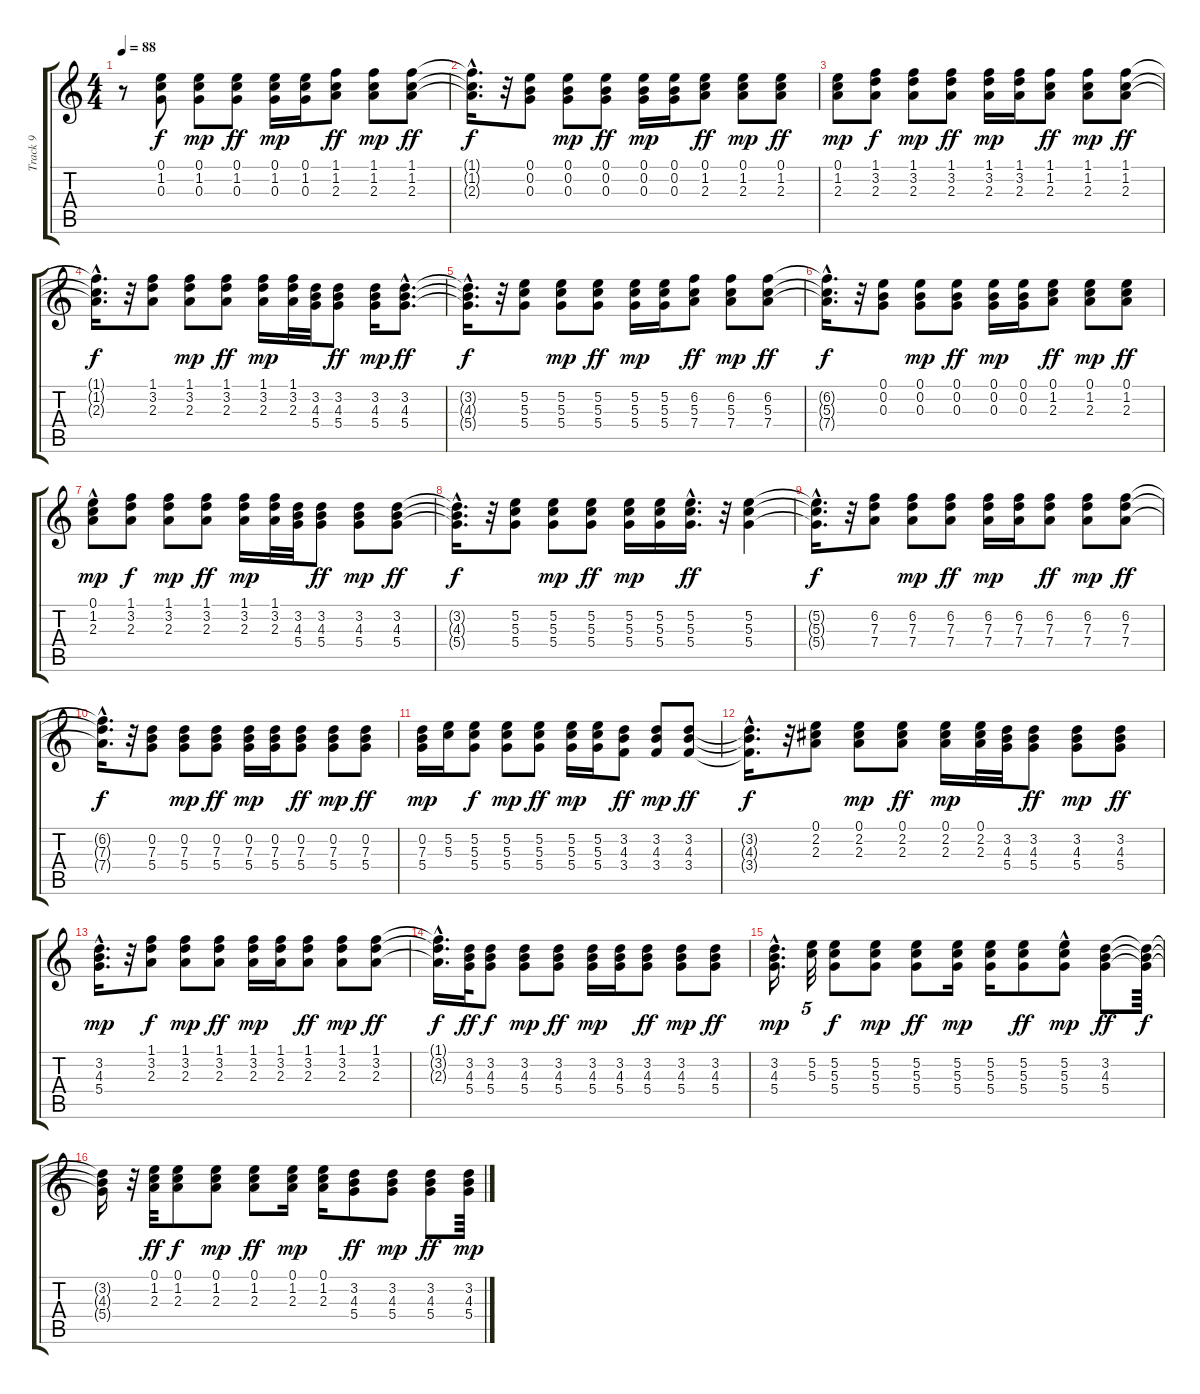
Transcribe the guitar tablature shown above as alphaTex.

\track ("Track 9" "Track 9") {instrument acousticguitarsteel}
\staff {score tabs}
\tuning (E4 B3 G3 D3 A2 E2) {hide}
\ts (4 4)
\tempo 88
\clef g2
\ks c
r.8{dy f instrument acousticguitarsteel} (0.1 1.2 0.3).8 (0.1 1.2 0.3).8{dy mp} (0.1 1.2 0.3).8{dy ff} (0.1 1.2 0.3).16{dy mp} (0.1 1.2 0.3).16 (1.1 1.2 2.3).8{dy ff} (1.1 1.2 2.3).8{dy mp} (1.1 1.2 2.3).8{dy ff} |
(1.1{hac t} 1.2{hac t} 2.3{hac t}).16{d dy f} r.32 (0.1 0.2 0.3).8 (0.1 0.2 0.3).8{dy mp} (0.1 0.2 0.3).8{dy ff} (0.1 0.2 0.3).16{dy mp} (0.1 0.2 0.3).16 (0.1 1.2 2.3).8{dy ff} (0.1 1.2 2.3).8{dy mp} (0.1 1.2 2.3).8{dy ff} |
(0.1 1.2 2.3).8{dy mp} (1.1 3.2 2.3).8{dy f} (1.1 3.2 2.3).8{dy mp} (1.1 3.2 2.3).8{dy ff} (1.1 3.2 2.3).16{dy mp} (1.1 3.2 2.3).16 (1.1 1.2 2.3).8{dy ff} (1.1 1.2 2.3).8{dy mp} (1.1 1.2 2.3).8{dy ff} |
(1.1{hac t} 1.2{hac t} 2.3{hac t}).16{d dy f} r.32 (1.1 3.2 2.3).8 (1.1 3.2 2.3).8{dy mp} (1.1 3.2 2.3).8{dy ff} (1.1 3.2 2.3).16{dy mp} (1.1 3.2 2.3).32 (3.2 4.3 5.4).32 (3.2 4.3 5.4).8{dy ff} (3.2 4.3 5.4).16{dy mp} (3.2{hac} 4.3{hac} 5.4{hac}).8{d dy ff} |
(3.2{t} 4.3{t} 5.4{hac t}).16{d dy f} r.32 (5.2 5.3 5.4).8 (5.2 5.3 5.4).8{dy mp} (5.2 5.3 5.4).8{dy ff} (5.2 5.3 5.4).16{dy mp} (5.2 5.3 5.4).16 (6.2 5.3 7.4).8{dy ff} (6.2 5.3 7.4).8{dy mp} (6.2 5.3 7.4).8{dy ff} |
(6.2{hac t} 5.3{hac t} 7.4{hac t}).16{d dy f} r.32 (0.1 0.2 0.3).8 (0.1 0.2 0.3).8{dy mp} (0.1 0.2 0.3).8{dy ff} (0.1 0.2 0.3).16{dy mp} (0.1 0.2 0.3).16 (0.1 1.2 2.3).8{dy ff} (0.1 1.2 2.3).8{dy mp} (0.1 1.2 2.3).8{dy ff} |
(0.1{hac} 1.2{hac} 2.3).8{dy mp} (1.1 3.2 2.3).8{dy f} (1.1 3.2 2.3).8{dy mp} (1.1 3.2 2.3).8{dy ff} (1.1 3.2 2.3).16{dy mp} (1.1 3.2 2.3).32 (3.2 4.3 5.4).32 (3.2 4.3 5.4).8{dy ff} (3.2 4.3 5.4).8{dy mp} (3.2 4.3 5.4).8{dy ff} |
(3.2{hac t} 4.3{hac t} 5.4{hac t}).16{d dy f} r.32 (5.2 5.3 5.4).8 (5.2 5.3 5.4).8{dy mp} (5.2 5.3 5.4).8{dy ff} (5.2 5.3 5.4).16{dy mp} (5.2 5.3 5.4).16 (5.2{hac} 5.3{hac} 5.4{hac}).16{d dy ff} r.32 (5.2 5.3 5.4).4 |
(5.2{hac t} 5.3{hac t} 5.4{hac t}).16{d dy f} r.32 (6.2 7.3 7.4).8 (6.2 7.3 7.4).8{dy mp} (6.2 7.3 7.4).8{dy ff} (6.2 7.3 7.4).16{dy mp} (6.2 7.3 7.4).16 (6.2 7.3 7.4).8{dy ff} (6.2 7.3 7.4).8{dy mp} (6.2 7.3 7.4).8{dy ff} |
(6.2{hac t} 7.3{hac t} 7.4{hac t}).16{d dy f} r.32 (0.2 7.3 5.4).8 (0.2 7.3 5.4).8{dy mp} (0.2 7.3 5.4).8{dy ff} (0.2 7.3 5.4).16{dy mp} (0.2 7.3 5.4).16 (0.2 7.3 5.4).8{dy ff} (0.2 7.3 5.4).8{dy mp} (0.2 7.3 5.4).8{dy ff} |
(0.2 7.3 5.4).16{dy mp} (5.2 5.3).16 (5.2 5.3 5.4).8{dy f} (5.2 5.3 5.4).8{dy mp} (5.2 5.3 5.4).8{dy ff} (5.2 5.3 5.4).16{dy mp} (5.2 5.3 5.4).16 (3.2 4.3 3.4).8{dy ff} (3.2 4.3 3.4).8{dy mp} (3.2 4.3 3.4).8{dy ff} |
(3.2{hac t} 4.3{hac t} 3.4{hac t}).16{d dy f} r.32 (0.1 2.2 2.3).8 (0.1 2.2 2.3).8{dy mp} (0.1 2.2 2.3).8{dy ff} (0.1 2.2 2.3).16{dy mp} (0.1 2.2 2.3).32 (3.2 4.3 5.4).32 (3.2 4.3 5.4).8{dy ff} (3.2 4.3 5.4).8{dy mp} (3.2 4.3 5.4).8{dy ff} |
(3.2{hac} 4.3{hac} 5.4{hac}).16{d dy mp} r.32 (1.1 3.2 2.3).8{dy f} (1.1 3.2 2.3).8{dy mp} (1.1 3.2 2.3).8{dy ff} (1.1 3.2 2.3).16{dy mp} (1.1 3.2 2.3).16 (1.1 3.2 2.3).8{dy ff} (1.1 3.2 2.3).8{dy mp} (1.1 3.2 2.3).8{dy ff} |
(1.1{hac t} 3.2{hac t} 2.3{hac t}).16{d dy f} (3.2 4.3 5.4).32{dy ff} (3.2 4.3 5.4).8{dy f} (3.2 4.3 5.4).8{dy mp} (3.2 4.3 5.4).8{dy ff} (3.2 4.3 5.4).16{dy mp} (3.2 4.3 5.4).16 (3.2 4.3 5.4).8{dy ff} (3.2 4.3 5.4).8{dy mp} (3.2 4.3 5.4).8{dy ff} |
(3.2{hac} 4.3{hac} 5.4).16{d dy mp} (5.2 5.3).32{tu (5 4)} (5.2 5.3 5.4).8{dy f} (5.2 5.3 5.4).8{dy mp} (5.2 5.3 5.4).8{dy ff} (5.2 5.3 5.4).16{dy mp} (5.2 5.3 5.4).16 (5.2 5.3 5.4).8{dy ff} (5.2{hac} 5.3{hac} 5.4).8{dy mp} (3.2 4.3 5.4).8{dy ff} (3.2{t} 4.3{t} 5.4{t}).64{dy f} |
(3.2{t} 4.3{t} 5.4{t}).16 r.32{tu (5 4)} (0.1 1.2 2.3).32{dy ff} (0.1 1.2 2.3).8{dy f} (0.1 1.2 2.3).8{dy mp} (0.1 1.2 2.3).8{dy ff} (0.1 1.2 2.3).16{dy mp} (0.1 1.2 2.3).16 (3.2 4.3 5.4).8{dy ff} (3.2 4.3 5.4).8{dy mp} (3.2 4.3 5.4).8{dy ff} (3.2 4.3 5.4).64{dy mp}
